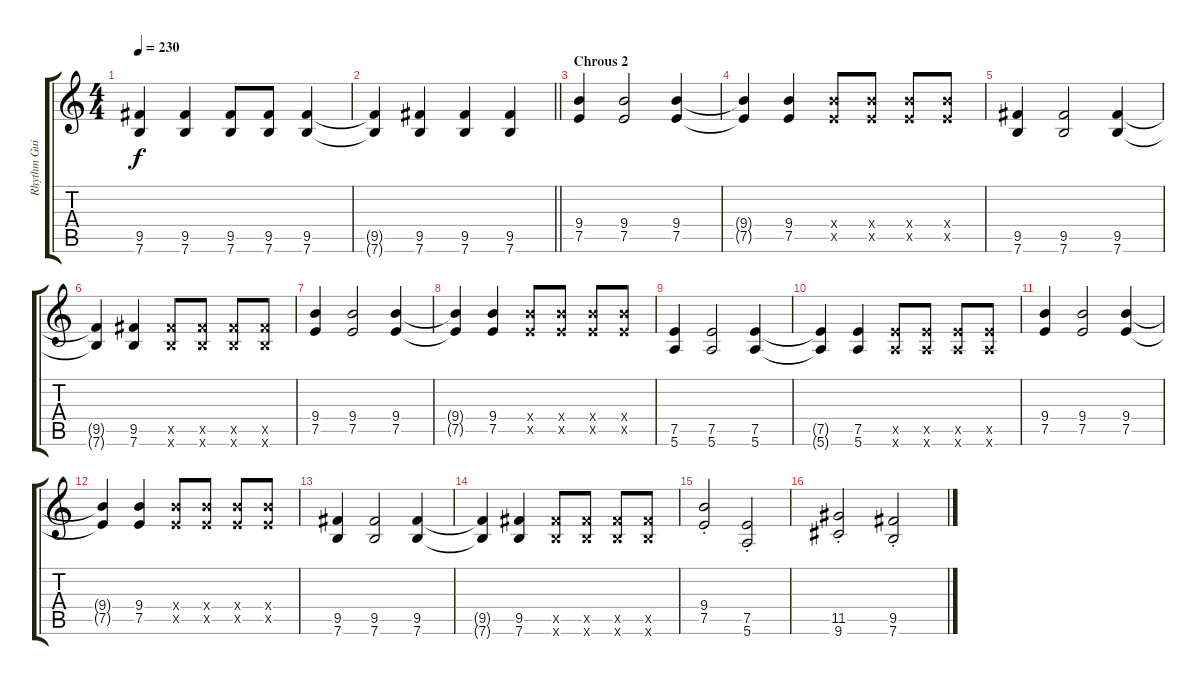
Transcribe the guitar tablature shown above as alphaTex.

\track ("Rhythm Guitar" "Rhythm Gui") {instrument distortionguitar}
\staff {score tabs}
\tuning (E4 B3 G3 D3 A2 E2) {hide}
\ts (4 4)
\tempo 230
\clef g2
\ks c
(9.5 7.6).4{dy f} (9.5 7.6).4 (9.5 7.6).8 (9.5 7.6).8 (9.5 7.6).4 |
\barLineRight lightlight
(9.5{t} 7.6{t}).4 (9.5 7.6).4 (9.5 7.6).4 (9.5 7.6).4 |
\section ("" "Chrous 2")
(9.4 7.5).4 (9.4 7.5).2 (9.4 7.5).4 |
(9.4{t} 7.5{t}).4 (9.4 7.5).4 (9.4{x} 7.5{x}).8 (9.4{x} 7.5{x}).8 (9.4{x} 7.5{x}).8 (9.4{x} 7.5{x}).8 |
(9.5 7.6).4 (9.5 7.6).2 (9.5 7.6).4 |
(9.5{t} 7.6{t}).4 (9.5 7.6).4 (9.5{x} 7.6{x}).8 (9.5{x} 7.6{x}).8 (9.5{x} 7.6{x}).8 (9.5{x} 7.6{x}).8 |
(9.4 7.5).4 (9.4 7.5).2 (9.4 7.5).4 |
(9.4{t} 7.5{t}).4 (9.4 7.5).4 (9.4{x} 7.5{x}).8 (9.4{x} 7.5{x}).8 (9.4{x} 7.5{x}).8 (9.4{x} 7.5{x}).8 |
(7.5 5.6).4 (7.5 5.6).2 (7.5 5.6).4 |
(7.5{t} 5.6{t}).4 (7.5 5.6).4 (7.5{x} 5.6{x}).8 (7.5{x} 5.6{x}).8 (7.5{x} 5.6{x}).8 (7.5{x} 5.6{x}).8 |
(9.4 7.5).4 (9.4 7.5).2 (9.4 7.5).4 |
(9.4{t} 7.5{t}).4 (9.4 7.5).4 (9.4{x} 7.5{x}).8 (9.4{x} 7.5{x}).8 (9.4{x} 7.5{x}).8 (9.4{x} 7.5{x}).8 |
(9.5 7.6).4 (9.5 7.6).2 (9.5 7.6).4 |
(9.5{t} 7.6{t}).4 (9.5 7.6).4 (9.5{x} 7.6{x}).8 (9.5{x} 7.6{x}).8 (9.5{x} 7.6{x}).8 (9.5{x} 7.6{x}).8 |
(9.4{st} 7.5{st}).2 (7.5{st} 5.6{st}).2 |
(11.5{st} 9.6{st}).2 (9.5{st} 7.6{st}).2
